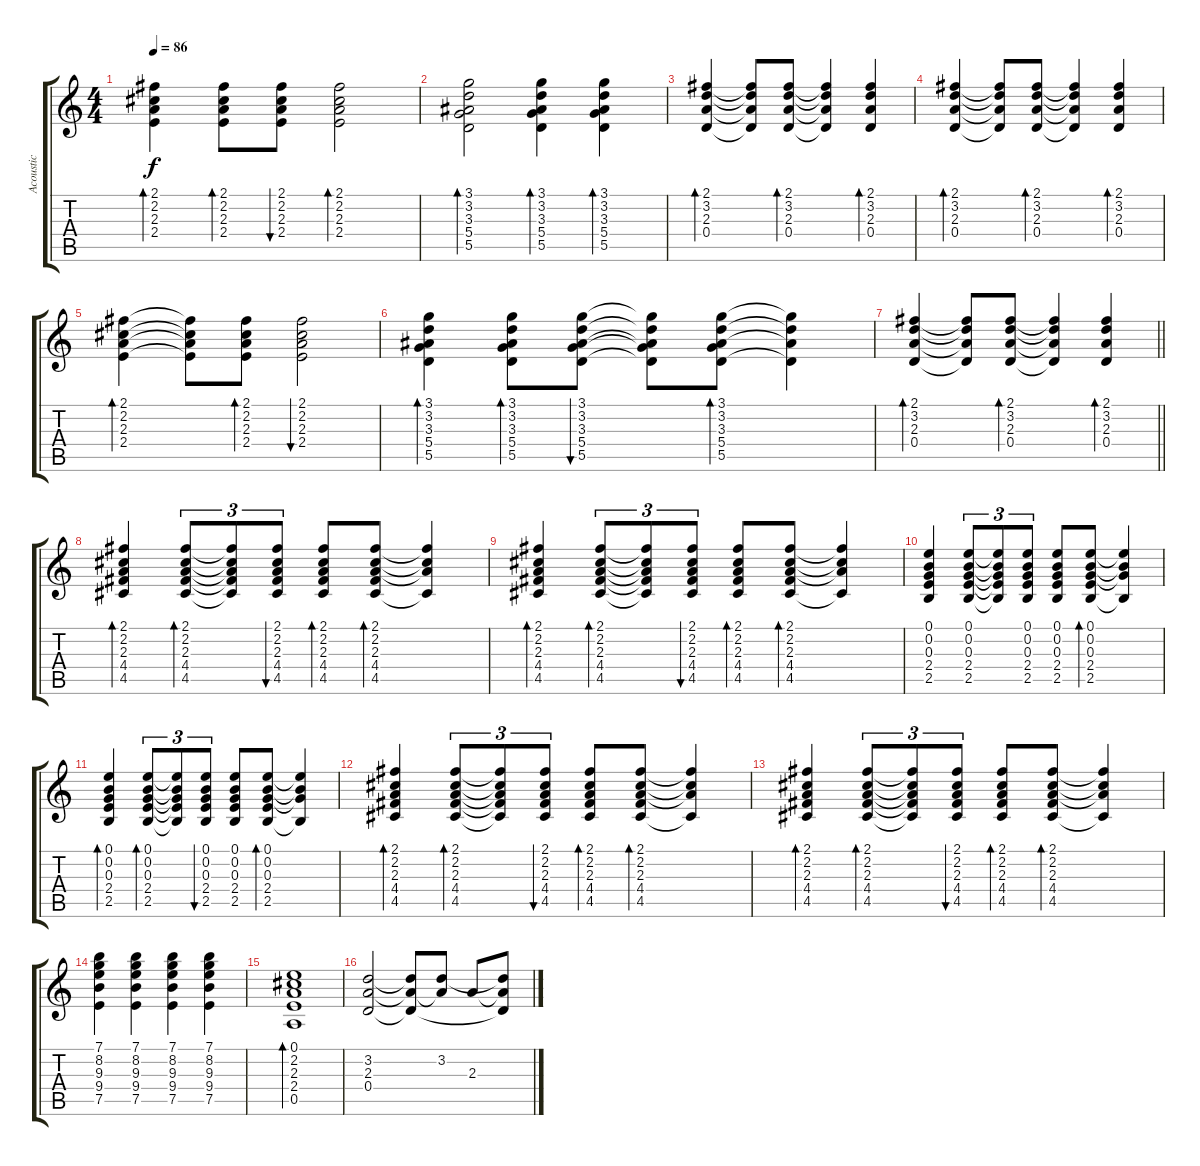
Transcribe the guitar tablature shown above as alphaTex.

\track ("Acoustic" "Acoustic") {instrument acousticguitarsteel}
\staff {score tabs}
\tuning (E4 B3 G3 D3 A2 E2) {hide}
\ts (4 4)
\tempo 86
\clef g2
\ks c
(2.1 2.2 2.3 2.4).4{bd 60 dy f} (2.1 2.2 2.3 2.4).8{bd 60} (2.1 2.2 2.3 2.4).8{bu 60} (2.1 2.2 2.3 2.4).2{bd 60} |
(3.1 3.2 3.3 5.4 5.5).2{bd 30} (3.1 3.2 3.3 5.4 5.5).4{bd 30} (3.1 3.2 3.3 5.4 5.5).4{bd 30} |
(2.1 3.2 2.3 0.4).4{bd 60} (2.1{t} 3.2{t} 2.3{t} 0.4{t}).8 (2.1 3.2 2.3 0.4).8{bd 60} (2.1{t} 3.2{t} 2.3{t} 0.4{t}).4 (2.1 3.2 2.3 0.4).4{bd 60} |
(2.1 3.2 2.3 0.4).4{bd 60} (2.1{t} 3.2{t} 2.3{t} 0.4{t}).8 (2.1 3.2 2.3 0.4).8{bd 60} (2.1{t} 3.2{t} 2.3{t} 0.4{t}).4 (2.1 3.2 2.3 0.4).4{bd 60} |
(2.1 2.2 2.3 2.4).4{bd 60} (2.1{t} 2.2{t} 2.3{t} 2.4{t}).8 (2.1 2.2 2.3 2.4).8{bd 60} (2.1 2.2 2.3 2.4).2{bu 60} |
(3.1 3.2 3.3 5.4 5.5).4{bd 60} (3.1 3.2 3.3 5.4 5.5).8{bd 60} (3.1 3.2 3.3 5.4 5.5).8{bu 60} (3.1{t} 3.2{t} 3.3{t} 5.4{t} 5.5{t}).8 (3.1 3.2 3.3 5.4 5.5).8{bd 60} (3.1{t} 3.2{t} 3.3{t} 5.5{t}).4 |
\barLineRight lightlight
(2.1 3.2 2.3 0.4).4{bd 60} (2.1{t} 3.2{t} 2.3{t} 0.4{t}).8 (2.1 3.2 2.3 0.4).8{bd 60} (2.1{t} 3.2{t} 2.3{t} 0.4{t}).4 (2.1 3.2 2.3 0.4).4{bd 60} |
(2.1 2.2 2.3 4.4 4.5).4{bd 30} (2.1 2.2 2.3 4.4 4.5).8{tu (3 2) bd 30} (2.1{t} 2.2{t} 2.3{t} 4.4{t} 4.5{t}).8{tu (3 2)} (2.1 2.2 2.3 4.4 4.5).8{tu (3 2) bu 30} (2.1 2.2 2.3 4.4 4.5).8{bd 30} (2.1 2.2 2.3 4.4 4.5).8{bd 30} (2.1{t} 2.2{t} 2.3{t} 4.5{t}).4 |
(2.1 2.2 2.3 4.4 4.5).4{bd 30} (2.1 2.2 2.3 4.4 4.5).8{tu (3 2) bd 30} (2.1{t} 2.2{t} 2.3{t} 4.4{t} 4.5{t}).8{tu (3 2)} (2.1 2.2 2.3 4.4 4.5).8{tu (3 2) bu 30} (2.1 2.2 2.3 4.4 4.5).8{bd 30} (2.1 2.2 2.3 4.4 4.5).8{bd 30} (2.1{t} 2.2{t} 2.3{t} 4.5{t}).4 |
(0.1 0.2 0.3 2.4 2.5).4 (0.1 0.2 0.3 2.4 2.5).8{tu (3 2)} (0.1{t} 0.2{t} 0.3{t} 2.4{t} 2.5{t}).8{tu (3 2)} (0.1 0.2 0.3 2.4 2.5).8{tu (3 2)} (0.1 0.2 0.3 2.4 2.5).8 (0.1 0.2 0.3 2.4 2.5).8{bd 60} (0.1{t} 0.2{t} 0.3{t} 2.5{t}).4 |
(0.1 0.2 0.3 2.4 2.5).4{bd 60} (0.1 0.2 0.3 2.4 2.5).8{tu (3 2) bd 60} (0.1{t} 0.2{t} 0.3{t} 2.4{t} 2.5{t}).8{tu (3 2)} (0.1 0.2 0.3 2.4 2.5).8{tu (3 2) bu 60} (0.1 0.2 0.3 2.4 2.5).8 (0.1 0.2 0.3 2.4 2.5).8{bd 60} (0.1{t} 0.2{t} 0.3{t} 2.5{t}).4 |
(2.1 2.2 2.3 4.4 4.5).4{bd 30} (2.1 2.2 2.3 4.4 4.5).8{tu (3 2) bd 30} (2.1{t} 2.2{t} 2.3{t} 4.4{t} 4.5{t}).8{tu (3 2)} (2.1 2.2 2.3 4.4 4.5).8{tu (3 2) bu 30} (2.1 2.2 2.3 4.4 4.5).8{bd 30} (2.1 2.2 2.3 4.4 4.5).8{bd 30} (2.1{t} 2.2{t} 2.3{t} 4.5{t}).4 |
(2.1 2.2 2.3 4.4 4.5).4{bd 30} (2.1 2.2 2.3 4.4 4.5).8{tu (3 2) bd 30} (2.1{t} 2.2{t} 2.3{t} 4.4{t} 4.5{t}).8{tu (3 2)} (2.1 2.2 2.3 4.4 4.5).8{tu (3 2) bu 30} (2.1 2.2 2.3 4.4 4.5).8{bd 30} (2.1 2.2 2.3 4.4 4.5).8{bd 30} (2.1{t} 2.2{t} 2.3{t} 4.5{t}).4 |
(7.1 8.2 9.3 9.4 7.5).4 (7.1 8.2 9.3 9.4 7.5).4 (7.1 8.2 9.3 9.4 7.5).4 (7.1 8.2 9.3 9.4 7.5).4 |
(0.1 2.2 2.3 2.4 0.5).1{bd 60} |
(3.2 2.3 0.4).2 (3.2{t} 2.3{t} 0.4{t}).8 (3.2 2.3{t}).8 2.3.8 (3.2{t} 2.3{t} 0.4{t}).8
